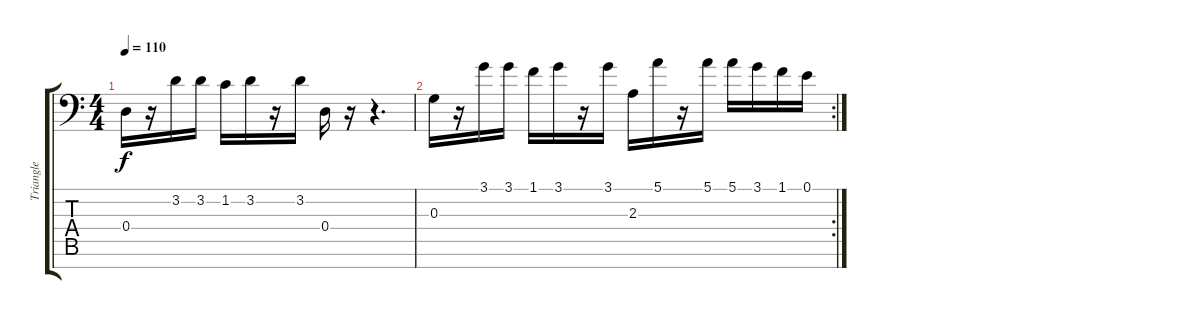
\track ("Triangle" "Triangle") {instrument electricbassfinger}
\staff {score tabs}
\tuning (E3 B2 G2 D2 A1 E1 B0) {hide}
\ts (4 4)
\tempo 110
\clef f4
\ks c
0.4.16{dy f} r.16 3.2.16 3.2.16 1.2.16 3.2.16 r.16 3.2.16 0.4.16 r.16 r.4{d} |
\rc 2
0.3.16 r.16 3.1.16 3.1.16 1.1.16 3.1.16 r.16 3.1.16 2.3.16 5.1.16 r.16 5.1.16 5.1.16 3.1.16 1.1.16 0.1.16
